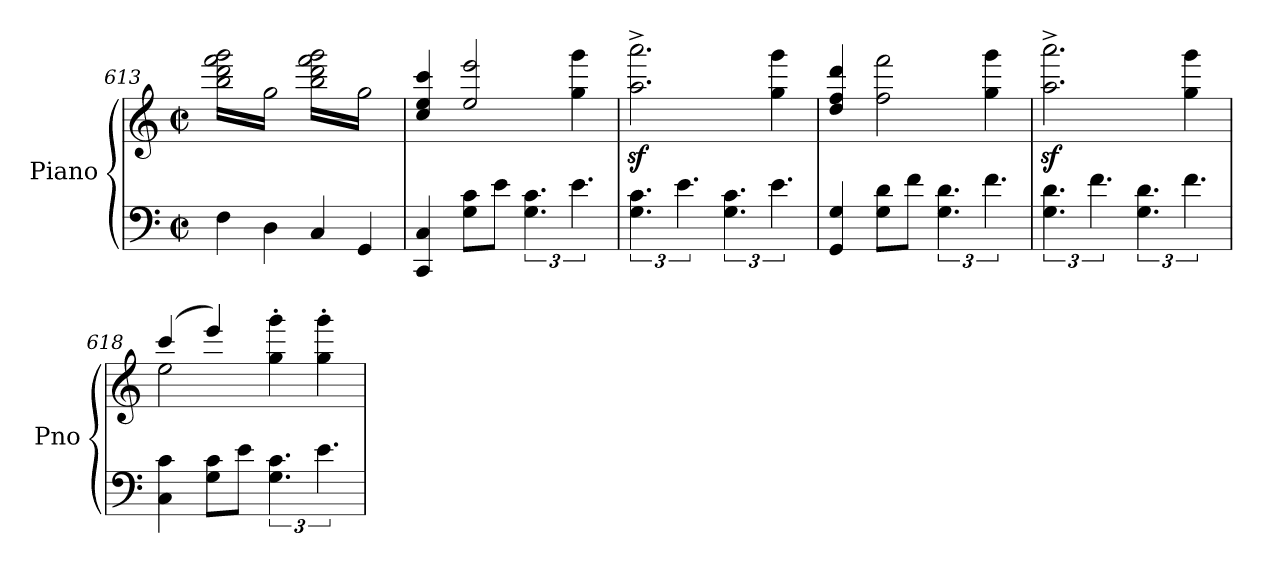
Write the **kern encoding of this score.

**kern	**kern
*part1	*part1
*staff2	*staff1
*I"Piano	*
*I'Pno	*
*clefF4	*clefG2
*k[]	*k[]
*M4/4	*M4/4
*met(c|)	*met(c|)
=613	=613
*	*tremolo
4F\	16bb\ 16ddd\ 16fff\ 16ggg\LL
.	16gg\
.	16bb\ 16ddd\ 16fff\ 16ggg\
.	16gg\
4D\	16bb\ 16ddd\ 16fff\ 16ggg\
.	16gg\
.	16bb\ 16ddd\ 16fff\ 16ggg\
.	16gg\JJ
4C/	16bb\ 16ddd\ 16fff\ 16ggg\LL
.	16gg\
.	16bb\ 16ddd\ 16fff\ 16ggg\
.	16gg\
4GG/	16bb\ 16ddd\ 16fff\ 16ggg\
.	16gg\
.	16bb\ 16ddd\ 16fff\ 16ggg\
.	16gg\JJ
*	*Xtremolo
=614	=614
4CC/ 4C/	4cc/ 4ee/ 4ccc/
.	.
.	.
.	.
8G\ 8c\L	2ee/ 2eee/
8e\J	.
6.G\ 6.c\	.
6.e\	4gg\ 4ggg\
=615	=615
6.G\ 6.c\	2.aa\z<^ 2.aaa\z<^
6.e\	.
6.G\ 6.c\	.
6.e\	4gg\ 4ggg\
=616	=616
4GG/ 4G/	4dd/ 4ff/ 4ddd/
8G\ 8d\L	2ff\ 2fff\
8f\J	.
6.G\ 6.d\	.
6.f\	4gg\ 4ggg\
=617	=617
6.G\ 6.d\	2.aa\z<^ 2.aaa\z<^
6.f\	.
6.G\ 6.d\	.
6.f\	4gg\ 4ggg\
!!LO:PB:g=z
=618	=618
*	*^
4C\ 4c\	(>4ccc/	2ee\
8G\ 8c\L	4eee/)	.
8e\J	.	.
6.G\ 6.c\	4gg\' 4ggg\'	2rFyy
6.e\	4gg\' 4ggg\'	.
*	*v	*v
=	=
*-	*-
